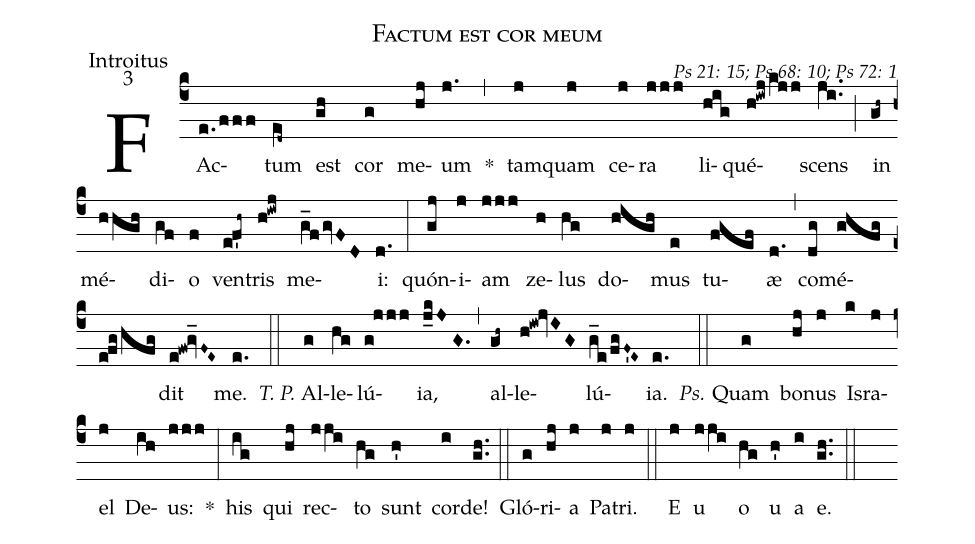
name: Factum est cor meum;
office-part: Introitus;
mode: 3;
commentary: Ps 21: 15; Ps 68: 10; Ps 72: 1;
%%
(c4) FAc(e./fff)tum(e[ll:1]d~) est(gh) cor(g) me(hj)um(j.) *(,) tam(j)quam(j) ce(j)ra(jjj) li(hig)qué(h!iwj/kjj)scens(ji..) (;) in(gh~) mé(hhgh)di(gf)o(f) ven(ef'h~)tris(h!iwj) me(g_fgvFD)i:(d.) (:)
quón(gj)i(j)am(jjj) ze(h)lus(hg) do(high)mus(e) tu(fgef)æ(d.) (,) com(dg)é(ghfg//efghfg)dit(e!fw!gv_F~E~) me.(e.) (::)
<i>T. P.</i> Al(g)le(hg)lú(g!jjj)ia,(j_kJ//G.) (,) al(gh~)le(h!iw!jvIG)lú(g_e/fgF~'E~)ia.(e.) (::)
<i>Ps.</i> Quam(g) bo(hj)nus(j) Is(k)ra(j)el(j) De(ih)us:(jjj) *(:)
his(ig) qui(hj) rec(jji)to(hg) sunt(h') cor(i)de!(gh..) (::)
Gló(g)ri(hj)a(j) Pa(j)tri.(j) (::)
<eu>E(j) u(jji) o(hg) u(h') a(i) e.</eu>(gh..) (::)
